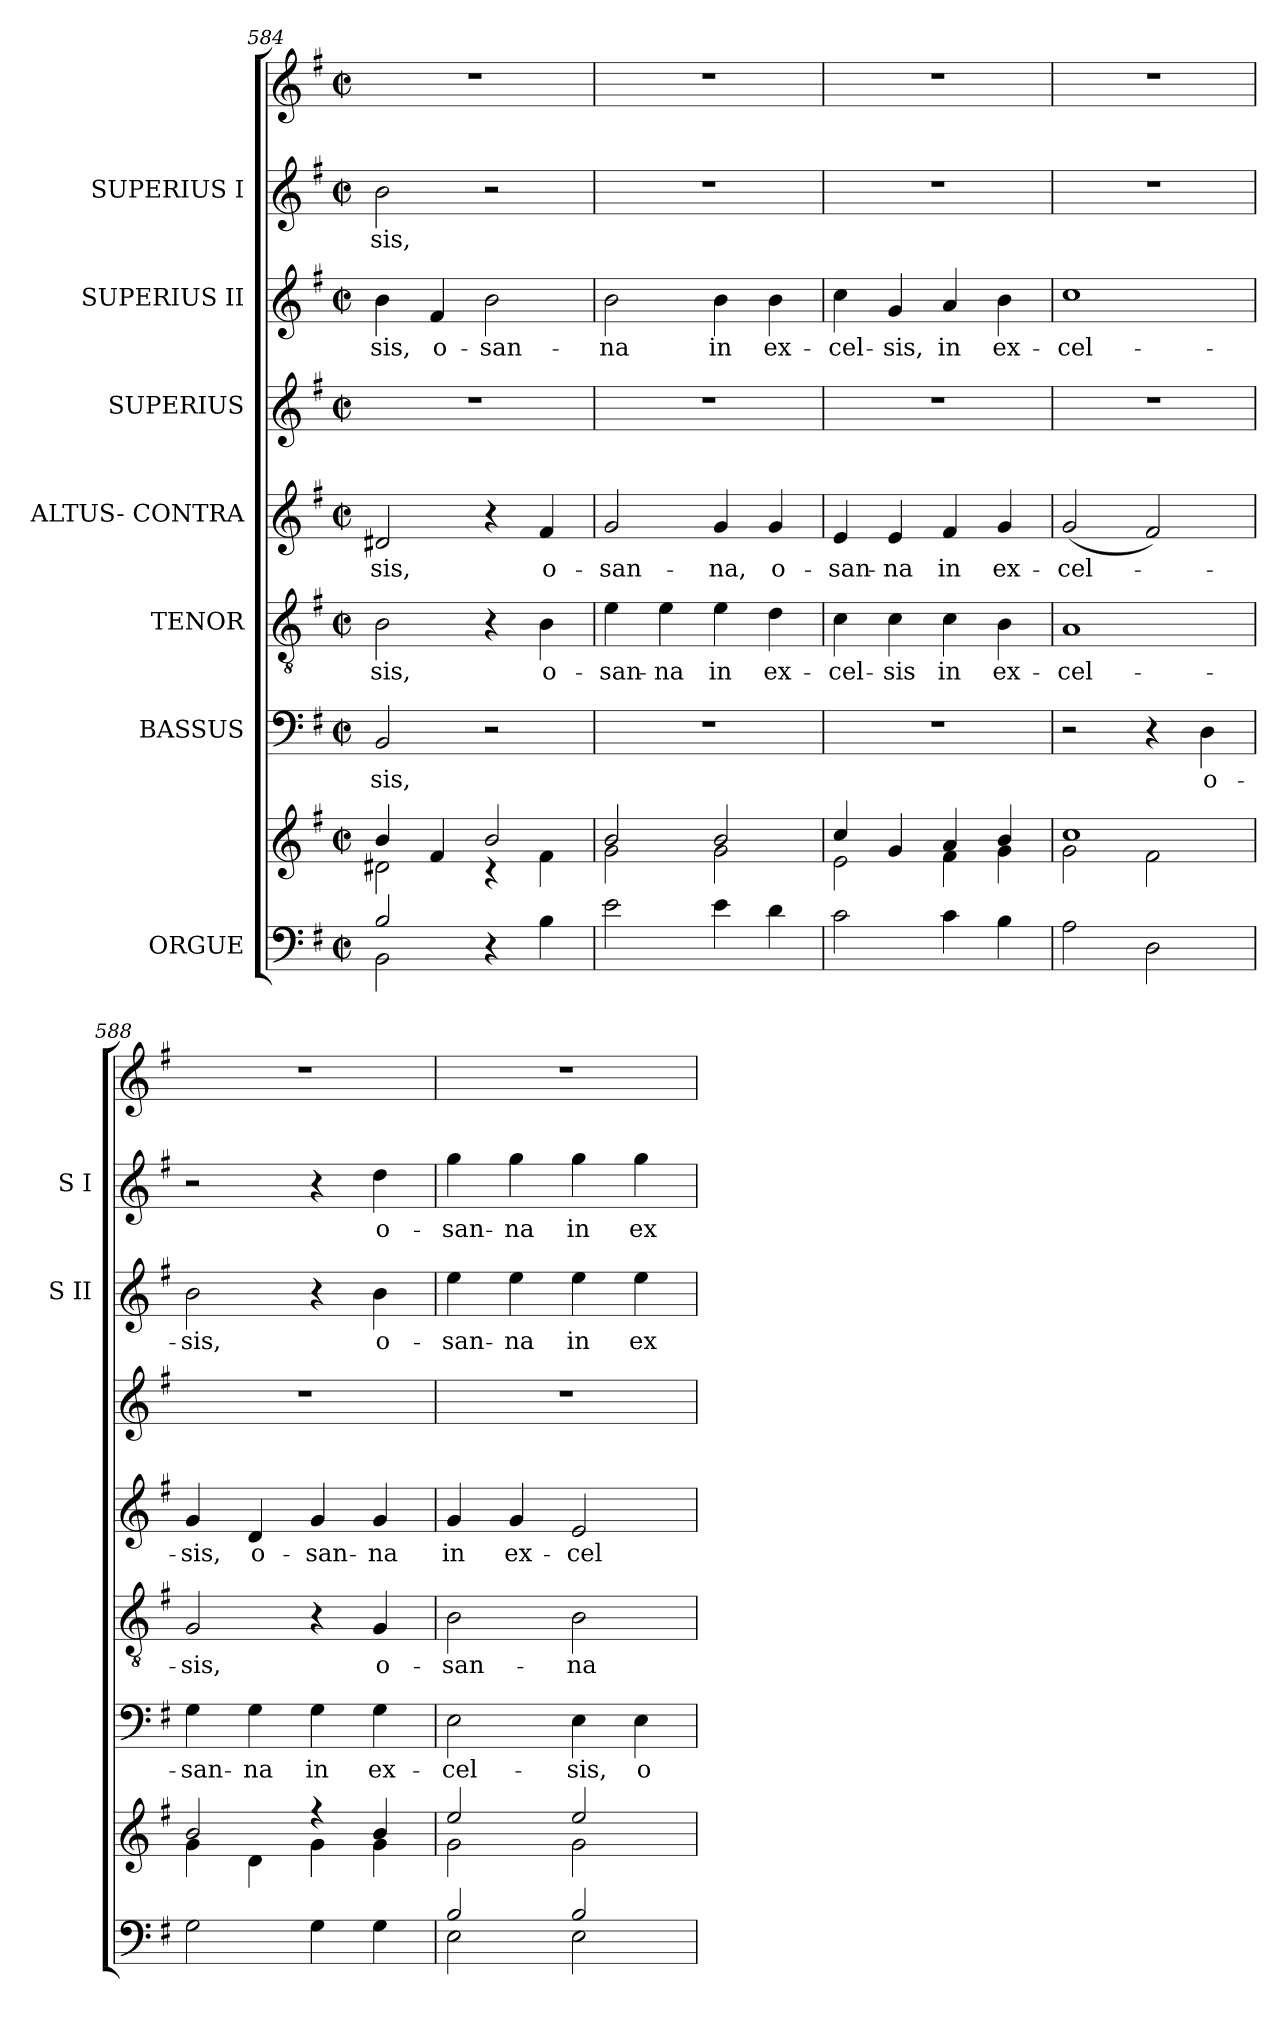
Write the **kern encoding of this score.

**kern	**kern	**kern	**text	**kern	**text	**kern	**text	**kern	**kern	**text	**kern	**text	**kern
*part8	*part8	*part7	*part7	*part6	*part6	*part5	*part5	*part4	*part3	*part3	*part2	*part2	*part1
*staff9	*staff8	*staff7	*staff7	*staff6	*staff6	*staff5	*staff5	*staff4	*staff3	*staff3	*staff2	*staff2	*staff1
*I"ORGUE	*	*I"BASSUS	*	*I"TENOR	*	*I"ALTUS- CONTRA	*	*I"SUPERIUS	*I"SUPERIUS II	*	*I"SUPERIUS I	*	*
*	*	*	*	*	*	*	*	*	*I'S II	*	*I'S I	*	*
*clefF4	*clefG2	*clefF4	*	*clefGv2	*	*clefG2	*	*clefG2	*clefG2	*	*clefG2	*	*clefG2
*k[f#]	*k[f#]	*k[f#]	*	*k[f#]	*	*k[f#]	*	*k[f#]	*k[f#]	*	*k[f#]	*	*k[f#]
*e:	*e:	*e:	*	*e:	*	*e:	*	*e:	*e:	*	*e:	*	*e:
*M2/2	*M2/2	*M2/2	*	*M2/2	*	*M2/2	*	*M2/2	*M2/2	*	*M2/2	*	*M2/2
*met(c|)	*met(c|)	*met(c|)	*	*met(c|)	*	*met(c|)	*	*met(c|)	*met(c|)	*	*met(c|)	*	*met(c|)
=584	=584	=584	=584	=584	=584	=584	=584	=584	=584	=584	=584	=584	=584
*^	*^	*	*	*	*	*	*	*	*	*	*	*	*
!	!	!	!	!	!LO:LY:b	!	!LO:LY:b	!	!LO:LY:b	!	!	!LO:LY:b	!	!LO:LY:b	!
2B/	2BB\	4b/	2d#X\	2BB/	-sis,	2B\	-sis,	2d#X/	-sis,	1r	4b\	-sis,	2b\	-sis,	1r
!	!	!	!	!	!	!	!	!	!	!	!	!LO:LY:b	!	!	!
.	.	4f#/	.	.	.	.	.	.	.	.	4f#/	o-	.	.	.
!	!	!	!	!	!	!	!	!	!	!	!	!LO:LY:b	!	!	!
2ryy	4r	2b/	4rc	2r	.	4r	.	4r	.	.	2b\	-san-	2r	.	.
!	!	!	!	!	!	!	!LO:LY:b	!	!LO:LY:b	!	!	!	!	!	!
.	4B\	.	4f#\	.	.	4B\	o-	4f#/	o-	.	.	.	.	.	.
=585	=585	=585	=585	=585	=585	=585	=585	=585	=585	=585	=585	=585	=585	=585	=585
!	!	!	!	!	!	!	!LO:LY:b	!	!LO:LY:b	!	!	!LO:LY:b	!	!	!
*v	*v	*	*	*	*	*	*	*	*	*	*	*	*	*	*
2e\	2b/	2g\	1r	.	4e\	-san-	2g/	-san-	1r	2b\	-na	1r	.	1r
!	!	!	!	!	!	!LO:LY:b	!	!	!	!	!	!	!	!
.	.	.	.	.	4e\	-na	.	.	.	.	.	.	.	.
!	!	!	!	!	!	!LO:LY:b	!	!LO:LY:b	!	!	!LO:LY:b	!	!	!
4e\	2b/	2g\	.	.	4e\	in	4g/	-na,	.	4b\	in	.	.	.
!	!	!	!	!	!	!LO:LY:b	!	!LO:LY:b	!	!	!LO:LY:b	!	!	!
4d\	.	.	.	.	4d\	ex-	4g/	o-	.	4b\	ex-	.	.	.
!!LO:LB:g=z
=586	=586	=586	=586	=586	=586	=586	=586	=586	=586	=586	=586	=586	=586	=586
!	!	!	!	!	!	!LO:LY:b	!	!LO:LY:b	!	!	!LO:LY:b	!	!	!
2c\	4cc/	2e\	1r	.	4c\	-cel-	4e/	-san-	1r	4cc\	-cel-	1r	.	1r
!	!	!	!	!	!	!LO:LY:b	!	!LO:LY:b	!	!	!LO:LY:b	!	!	!
.	4g/	.	.	.	4c\	-sis	4e/	-na	.	4g/	-sis,	.	.	.
!	!	!	!	!	!	!LO:LY:b	!	!LO:LY:b	!	!	!LO:LY:b	!	!	!
4c\	4a/	4f#\	.	.	4c\	in	4f#/	in	.	4a/	in	.	.	.
!	!	!	!	!	!	!LO:LY:b	!	!LO:LY:b	!	!	!LO:LY:b	!	!	!
4B\	4b/	4g\	.	.	4B\	ex-	4g/	ex-	.	4b\	ex-	.	.	.
=587	=587	=587	=587	=587	=587	=587	=587	=587	=587	=587	=587	=587	=587	=587
!	!	!	!	!	!	!LO:LY:b	!	!LO:LY:b	!	!	!LO:LY:b	!	!	!
2A\	1cc	2g\	2r	.	1A	-cel-	(<2g/	-cel-	1r	1cc	-cel-	1r	.	1r
2D\	.	2f#\	4r	.	.	.	2f#/)	.	.	.	.	.	.	.
!	!	!	!	!LO:LY:b	!	!	!	!	!	!	!	!	!	!
.	.	.	4D\	o-	.	.	.	.	.	.	.	.	.	.
=588	=588	=588	=588	=588	=588	=588	=588	=588	=588	=588	=588	=588	=588	=588
!	!	!	!	!LO:LY:b	!	!LO:LY:b	!	!LO:LY:b	!	!	!LO:LY:b	!	!	!
2G\	2b/	4g\	4G\	-san-	2G/	-sis,	4g/	-sis,	1r	2b\	-sis,	2r	.	1r
!	!	!	!	!LO:LY:b	!	!	!	!LO:LY:b	!	!	!	!	!	!
.	.	4d\	4G\	-na	.	.	4d/	o-	.	.	.	.	.	.
!	!	!	!	!LO:LY:b	!	!	!	!LO:LY:b	!	!	!	!	!	!
4G\	4ree	4g\	4G\	in	4r	.	4g/	-san-	.	4r	.	4r	.	.
!	!	!	!	!LO:LY:b	!	!LO:LY:b	!	!LO:LY:b	!	!	!LO:LY:b	!	!LO:LY:b	!
4G\	4b/	4g\	4G\	ex-	4G/	o-	4g/	-na	.	4b\	o-	4dd\	o-	.
=589	=589	=589	=589	=589	=589	=589	=589	=589	=589	=589	=589	=589	=589	=589
*^	*	*	*	*	*	*	*	*	*	*	*	*	*	*
!	!	!	!	!	!LO:LY:b	!	!LO:LY:b	!	!LO:LY:b	!	!	!LO:LY:b	!	!LO:LY:b	!
2B/	2E\	2ee/	2g\	2E\	-cel-	2B\	-san-	4g/	in	1r	4ee\	-san-	4gg\	-san-	1r
!	!	!	!	!	!	!	!	!	!LO:LY:b	!	!	!LO:LY:b	!	!LO:LY:b	!
.	.	.	.	.	.	.	.	4g/	ex-	.	4ee\	-na	4gg\	-na	.
!	!	!	!	!	!LO:LY:b	!	!LO:LY:b	!	!LO:LY:b	!	!	!LO:LY:b	!	!LO:LY:b	!
2B/	2E\	2ee/	2g\	4E\	-sis,	2B\	-na	2e/	-cel-	.	4ee\	in	4gg\	in	.
!	!	!	!	!	!LO:LY:b	!	!	!	!	!	!	!LO:LY:b	!	!LO:LY:b	!
.	.	.	.	4E\	o-	.	.	.	.	.	4ee\	ex-	4gg\	ex-	.
*v	*v	*	*	*	*	*	*	*	*	*	*	*	*	*	*
*	*v	*v	*	*	*	*	*	*	*	*	*	*	*	*
=	=	=	=	=	=	=	=	=	=	=	=	=	=
*-	*-	*-	*-	*-	*-	*-	*-	*-	*-	*-	*-	*-	*-
